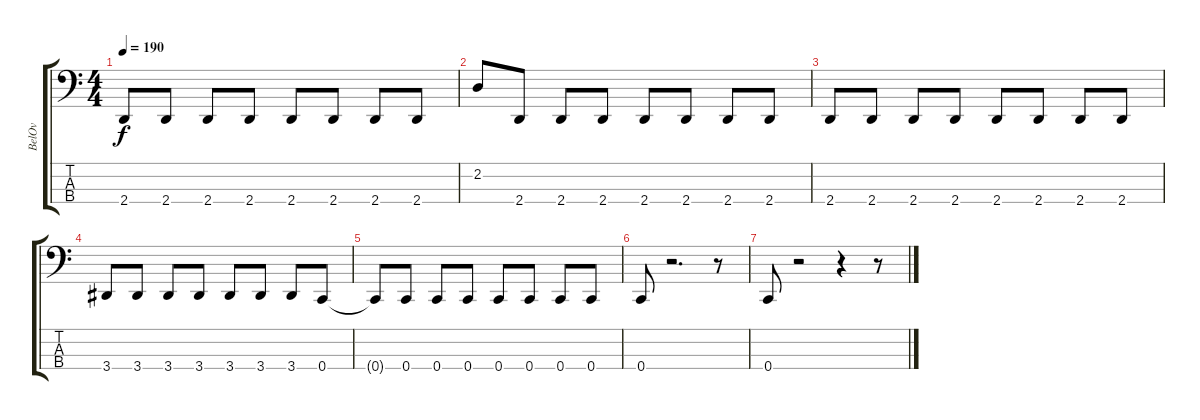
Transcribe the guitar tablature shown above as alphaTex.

\track ("BelOv" "BelOv") {instrument electricbasspick}
\staff {score tabs}
\tuning (F2 C2 G1 C1) {hide}
\ts (4 4)
\tempo 190
\clef f4
\ks c
2.4.8{dy f} 2.4.8 2.4.8 2.4.8 2.4.8 2.4.8 2.4.8 2.4.8 |
2.2.8 2.4.8 2.4.8 2.4.8 2.4.8 2.4.8 2.4.8 2.4.8 |
2.4.8 2.4.8 2.4.8 2.4.8 2.4.8 2.4.8 2.4.8 2.4.8 |
3.4.8 3.4.8 3.4.8 3.4.8 3.4.8 3.4.8 3.4.8 0.4.8 |
0.4{t}.8 0.4.8 0.4.8 0.4.8 0.4.8 0.4.8 0.4.8 0.4.8 |
0.4.8 r.2{d} r.8 |
0.4.8 r.2 r.4 r.8
